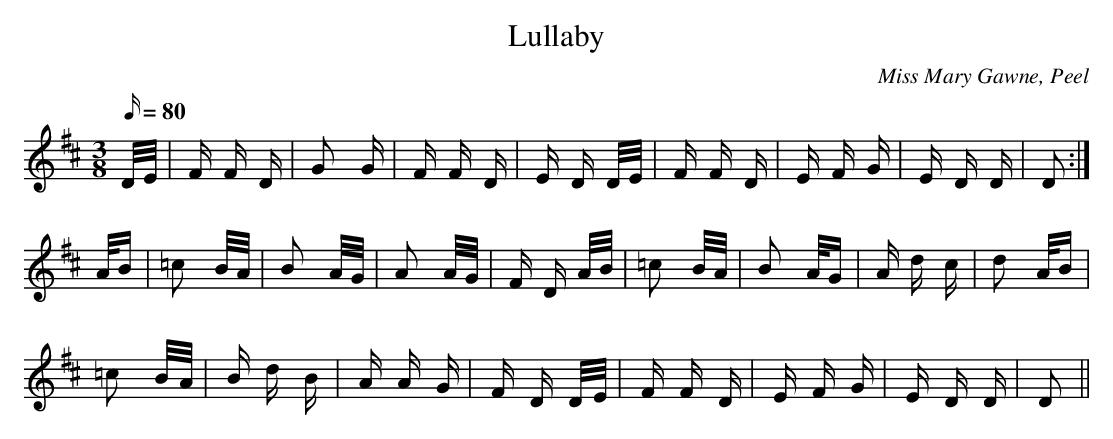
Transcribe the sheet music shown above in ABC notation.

X:1
T:Lullaby
C:Miss Mary Gawne, Peel
M:3/8
Q:80
K:D
D/E/|F F D|G2 G|F F D|E D D/E/|F F D|E F G|E D D|D2:|
A/B|=c2 B/A/|B2 A/G/|A2 A/G/|F D A/B/|=c2 B/A/|B2 A/G|A d c|d2 A/B|
=c2 B/A/|B d B|A A G|F D D/E/|F F D|E F G|E D D|D2||
